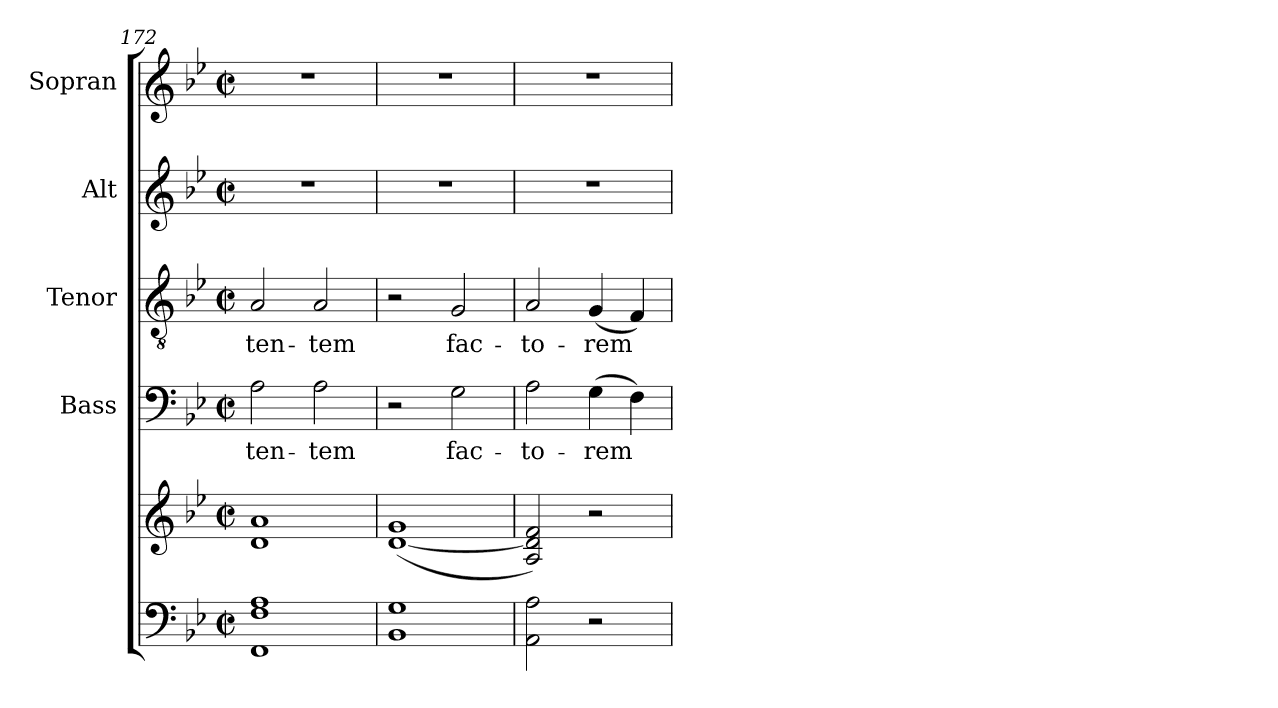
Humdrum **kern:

**kern	**kern	**kern	**text	**kern	**text	**kern	**kern
*part5	*part5	*part4	*part4	*part3	*part3	*part2	*part1
*staff6	*staff5	*staff4	*staff4	*staff3	*staff3	*staff2	*staff1
*	*	*I"Bass	*	*I"Tenor	*	*I"Alt	*I"Sopran
*	*	*I'B.	*	*I'T.	*	*I'A.	*I'S.
*clefF4	*clefG2	*clefF4	*	*clefGv2	*	*clefG2	*clefG2
*k[b-e-]	*k[b-e-]	*k[b-e-]	*	*k[b-e-]	*	*k[b-e-]	*k[b-e-]
*B-:	*B-:	*B-:	*	*B-:	*	*B-:	*B-:
*M2/2	*M2/2	*M2/2	*	*M2/2	*	*M2/2	*M2/2
*met(c|)	*met(c|)	*met(c|)	*	*met(c|)	*	*met(c|)	*met(c|)
=172	=172	=172	=172	=172	=172	=172	=172
!	!	!	!LO:LY:b	!	!LO:LY:b	!	!
1FF 1F 1A	1d 1a	2A\	-ten-	2A/	-ten-	1r	1r
!	!	!	!LO:LY:b	!	!LO:LY:b	!	!
.	.	2A\	-tem	2A/	-tem	.	.
=173	=173	=173	=173	=173	=173	=173	=173
1BB- 1G	(>[1d 1g	2r	.	2r	.	1r	1r
!	!	!	!LO:LY:b	!	!LO:LY:b	!	!
.	.	2G\	fac-	2G/	fac-	.	.
=174	=174	=174	=174	=174	=174	=174	=174
!	!	!	!LO:LY:b	!	!LO:LY:b	!	!
2AA\ 2A\	2A/ 2d/] 2f/)	2A\	-to-	2A/	-to-	1r	1r
!	!	!	!LO:LY:b	!	!LO:LY:b	!	!
2r	2r	(>4G\	-rem	(<4G/	-rem	.	.
.	.	4F\)	.	4F/)	.	.	.
=	=	=	=	=	=	=	=
*-	*-	*-	*-	*-	*-	*-	*-
